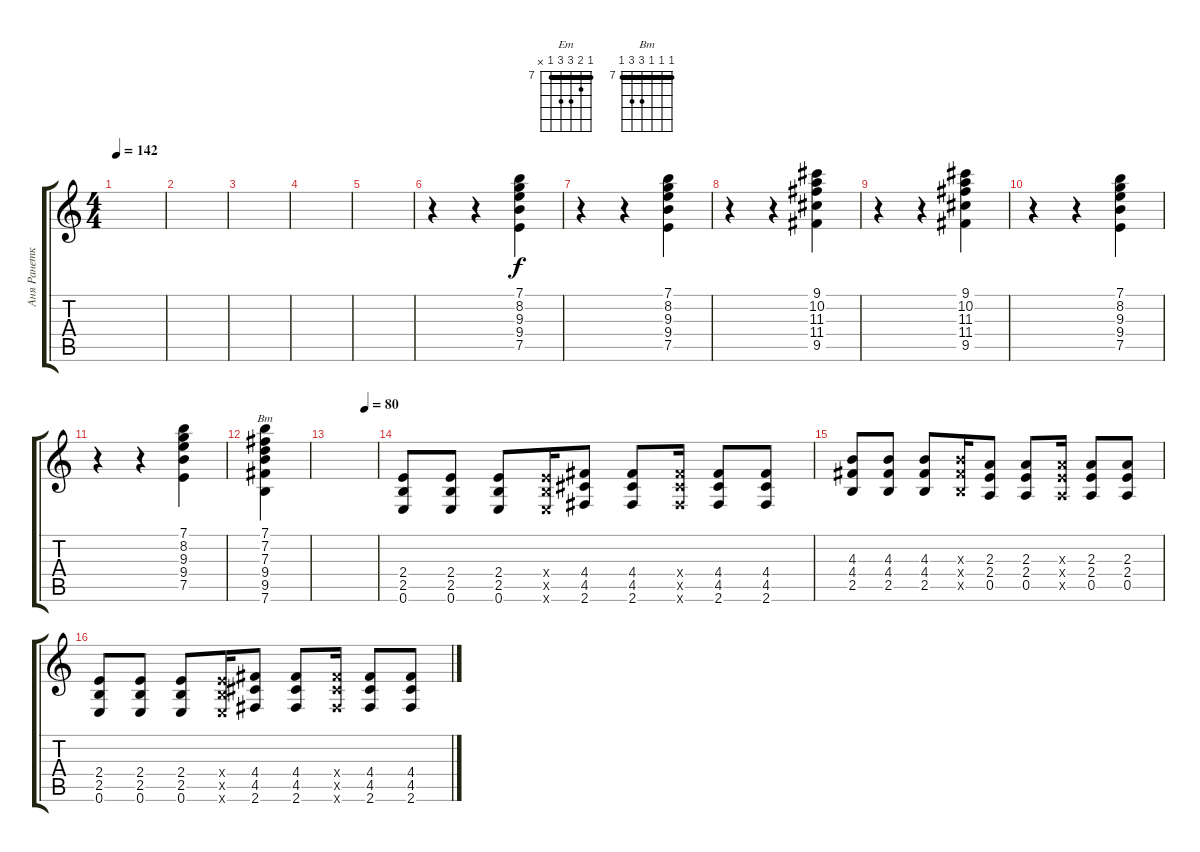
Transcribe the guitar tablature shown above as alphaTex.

\track ("Аня Ранетка" "Аня Ранетк") {instrument distortionguitar}
\staff {score tabs}
\tuning (E4 B3 G3 D3 A2 E2) {hide}
\chord ("Em" 7 8 9 9 7 x) {firstfret 7 barre 7}
\chord ("Bm" 7 7 7 9 9 7) {firstfret 7 barre 7}
\ts (4 4)
\tempo 142
\clef g2
\ks c
|
|
|
|
|
r.4 r.4 (7.1 8.2 9.3 9.4 7.5).4 |
r.4 r.4 (7.1 8.2 9.3 9.4 7.5).4 |
r.4 r.4 (9.1 10.2 11.3 11.4 9.5).4 |
r.4 r.4 (9.1 10.2 11.3 11.4 9.5).4 |
r.4 r.4 (7.1 8.2 9.3 9.4 7.5).4 |
r.4 r.4 (7.1 8.2 9.3 9.4 7.5).4 |
(7.1 7.2 7.3 9.4 9.5 7.6).4{ch "Bm"} |
\tempo (80 0.75)
|
(2.4 2.5 0.6).8 (2.4 2.5 0.6).8 (2.4 2.5 0.6).8 (2.4{x} 2.5{x} 0.6{x}).16 (4.4 4.5 2.6).8 (4.4 4.5 2.6).8 (4.4{x} 4.5{x} 2.6{x}).16 (4.4 4.5 2.6).8 (4.4 4.5 2.6).8 |
(4.3 4.4 2.5).8 (4.3 4.4 2.5).8 (4.3 4.4 2.5).8 (4.3{x} 4.4{x} 2.5{x}).16 (2.3 2.4 0.5).8 (2.3 2.4 0.5).8 (2.3{x} 2.4{x} 0.5{x}).16 (2.3 2.4 0.5).8 (2.3 2.4 0.5).8 |
(2.4 2.5 0.6).8 (2.4 2.5 0.6).8 (2.4 2.5 0.6).8 (2.4{x} 2.5{x} 0.6{x}).16 (4.4 4.5 2.6).8 (4.4 4.5 2.6).8 (4.4{x} 4.5{x} 2.6{x}).16 (4.4 4.5 2.6).8 (4.4 4.5 2.6).8
